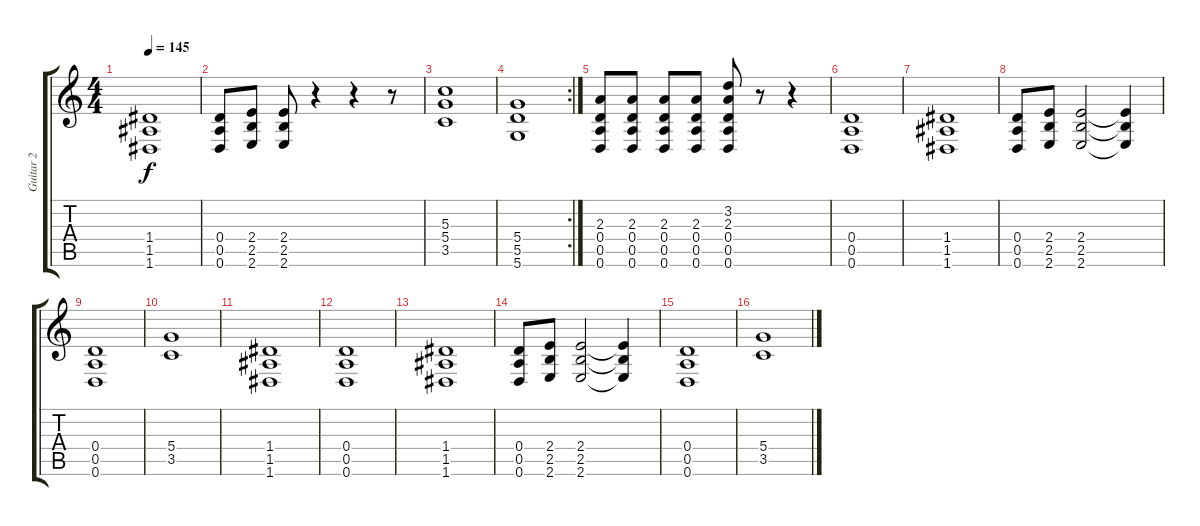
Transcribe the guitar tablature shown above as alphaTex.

\track ("Guitar 2" "Guitar 2") {instrument distortionguitar}
\staff {score tabs}
\tuning (E4 B3 G3 D3 A2 D2) {hide}
\ts (4 4)
\tempo 145
\clef g2
\ks c
(1.4 1.5 1.6).1{dy f} |
(0.4 0.5 0.6).8 (2.4 2.5 2.6).8 (2.4 2.5 2.6).8 r.4 r.4 r.8 |
(5.3 5.4 3.5).1 |
\rc 2
(5.4 5.5 5.6).1 |
(2.3 0.4 0.5 0.6).8 (2.3 0.4 0.5 0.6).8 (2.3 0.4 0.5 0.6).8 (2.3 0.4 0.5 0.6).8 (3.2 2.3 0.4 0.5 0.6).8 r.8 r.4 |
(0.4 0.5 0.6).1{volume 10 instrument distortionguitar} |
(1.4 1.5 1.6).1 |
(0.4 0.5 0.6).8 (2.4 2.5 2.6).8 (2.4 2.5 2.6).2 (2.4{t} 2.5{t} 2.6{t}).4 |
(0.4 0.5 0.6).1 |
(5.4 3.5).1 |
(1.4 1.5 1.6).1 |
(0.4 0.5 0.6).1{instrument distortionguitar} |
(1.4 1.5 1.6).1 |
(0.4 0.5 0.6).8 (2.4 2.5 2.6).8 (2.4 2.5 2.6).2 (2.4{t} 2.5{t} 2.6{t}).4 |
(0.4 0.5 0.6).1 |
(5.4 3.5).1
